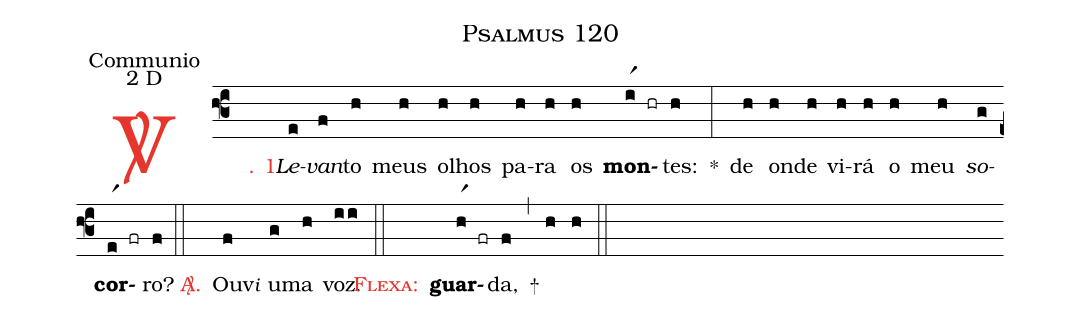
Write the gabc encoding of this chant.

name: Psalmus 120;
office-part: Communio;
mode: 2;
mode-differentia: D;
%%
(f3)

<c><sp>V/</sp>. 1.</c>() <i>Le</i>(e)<i>van</i>(f)to(h) meus(h) o(h)lhos(h) pa(h)ra(h) os(h) <b>mon</b>(ir1 hr)tes:(h) *(:) de(h) on(h)de(h) vi(h)rá(h) o(h) meu(h) <i>so</i>(g)<b>cor</b>(er1 fr)ro?(f)

(::)

<nlba><c><sp>A/</sp>.</c>() Ou</nlba>(f)v<e>i</e> u(g)ma(h) voz.(ii)

(::)

<c><sc>Flexa</sc>:</c>() <b>guar</b>(hr1 fr)da,(f) +(,) (h) (h)

(::)
